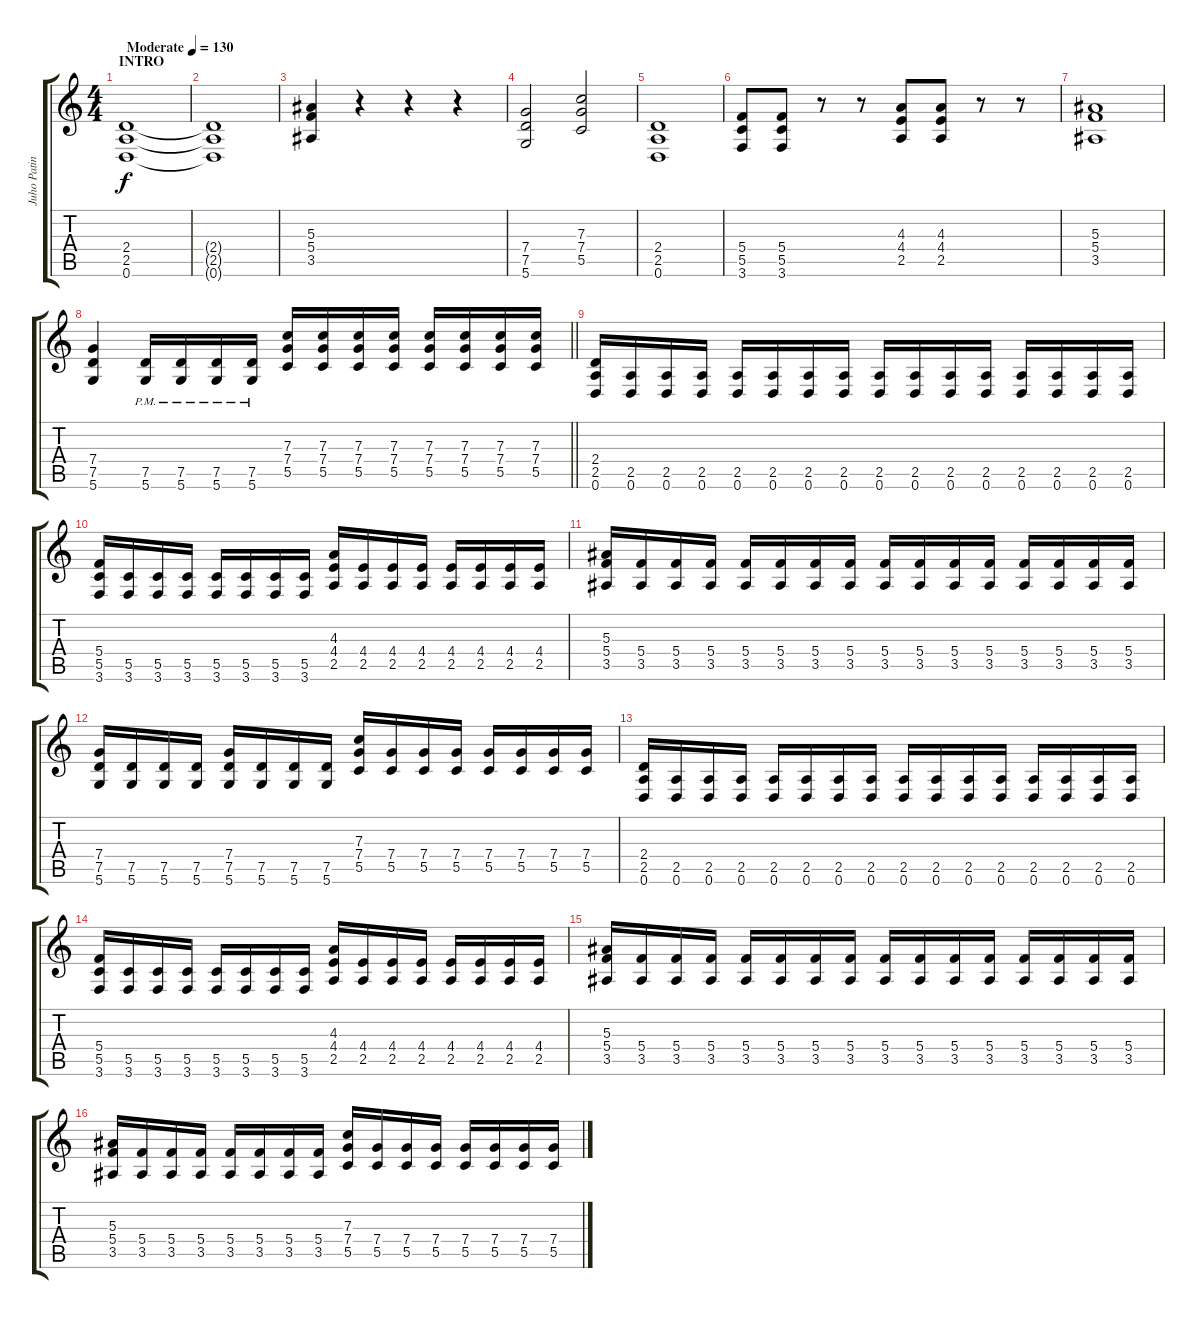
\track ("Juho Patinen - Guitar" "Juho Patin") {instrument distortionguitar}
\staff {score tabs}
\tuning (D4 A3 F3 C3 G2 D2) {hide}
\ts (4 4)
\section ("" "INTRO")
\tempo (130 "Moderate")
\clef g2
\ks c
(2.4 2.5 0.6).1{dy f instrument distortionguitar} |
(2.4{t} 2.5{t} 0.6{t}).1 |
(5.3 5.4 3.5).4 r.4 r.4 r.4 |
(7.4 7.5 5.6).2 (7.3 7.4 5.5).2 |
(2.4 2.5 0.6).1 |
(5.4 5.5 3.6).8 (5.4 5.5 3.6).8 r.8 r.8 (4.3 4.4 2.5).8 (4.3 4.4 2.5).8 r.8 r.8 |
(5.3 5.4 3.5).1 |
\barLineRight lightlight
(7.4 7.5 5.6).4 (7.5{pm} 5.6{pm}).16 (7.5{pm} 5.6{pm}).16 (7.5{pm} 5.6{pm}).16 (7.5{pm} 5.6{pm}).16 (7.3 7.4 5.5).16 (7.3 7.4 5.5).16 (7.3 7.4 5.5).16 (7.3 7.4 5.5).16 (7.3 7.4 5.5).16 (7.3 7.4 5.5).16 (7.3 7.4 5.5).16 (7.3 7.4 5.5).16 |
(2.4 2.5 0.6).16 (2.5 0.6).16 (2.5 0.6).16 (2.5 0.6).16 (2.5 0.6).16 (2.5 0.6).16 (2.5 0.6).16 (2.5 0.6).16 (2.5 0.6).16 (2.5 0.6).16 (2.5 0.6).16 (2.5 0.6).16 (2.5 0.6).16 (2.5 0.6).16 (2.5 0.6).16 (2.5 0.6).16 |
(5.4 5.5 3.6).16 (5.5 3.6).16 (5.5 3.6).16 (5.5 3.6).16 (5.5 3.6).16 (5.5 3.6).16 (5.5 3.6).16 (5.5 3.6).16 (4.3 4.4 2.5).16 (4.4 2.5).16 (4.4 2.5).16 (4.4 2.5).16 (4.4 2.5).16 (4.4 2.5).16 (4.4 2.5).16 (4.4 2.5).16 |
(5.3 5.4 3.5).16 (5.4 3.5).16 (5.4 3.5).16 (5.4 3.5).16 (5.4 3.5).16 (5.4 3.5).16 (5.4 3.5).16 (5.4 3.5).16 (5.4 3.5).16 (5.4 3.5).16 (5.4 3.5).16 (5.4 3.5).16 (5.4 3.5).16 (5.4 3.5).16 (5.4 3.5).16 (5.4 3.5).16 |
(7.4 7.5 5.6).16 (7.5 5.6).16 (7.5 5.6).16 (7.5 5.6).16 (7.4 7.5 5.6).16 (7.5 5.6).16 (7.5 5.6).16 (7.5 5.6).16 (7.3 7.4 5.5).16 (7.4 5.5).16 (7.4 5.5).16 (7.4 5.5).16 (7.4 5.5).16 (7.4 5.5).16 (7.4 5.5).16 (7.4 5.5).16 |
(2.4 2.5 0.6).16 (2.5 0.6).16 (2.5 0.6).16 (2.5 0.6).16 (2.5 0.6).16 (2.5 0.6).16 (2.5 0.6).16 (2.5 0.6).16 (2.5 0.6).16 (2.5 0.6).16 (2.5 0.6).16 (2.5 0.6).16 (2.5 0.6).16 (2.5 0.6).16 (2.5 0.6).16 (2.5 0.6).16 |
(5.4 5.5 3.6).16 (5.5 3.6).16 (5.5 3.6).16 (5.5 3.6).16 (5.5 3.6).16 (5.5 3.6).16 (5.5 3.6).16 (5.5 3.6).16 (4.3 4.4 2.5).16 (4.4 2.5).16 (4.4 2.5).16 (4.4 2.5).16 (4.4 2.5).16 (4.4 2.5).16 (4.4 2.5).16 (4.4 2.5).16 |
(5.3 5.4 3.5).16 (5.4 3.5).16 (5.4 3.5).16 (5.4 3.5).16 (5.4 3.5).16 (5.4 3.5).16 (5.4 3.5).16 (5.4 3.5).16 (5.4 3.5).16 (5.4 3.5).16 (5.4 3.5).16 (5.4 3.5).16 (5.4 3.5).16 (5.4 3.5).16 (5.4 3.5).16 (5.4 3.5).16 |
(5.3 5.4 3.5).16 (5.4 3.5).16 (5.4 3.5).16 (5.4 3.5).16 (5.4 3.5).16 (5.4 3.5).16 (5.4 3.5).16 (5.4 3.5).16 (7.3 7.4 5.5).16 (7.4 5.5).16 (7.4 5.5).16 (7.4 5.5).16 (7.4 5.5).16 (7.4 5.5).16 (7.4 5.5).16 (7.4 5.5).16
